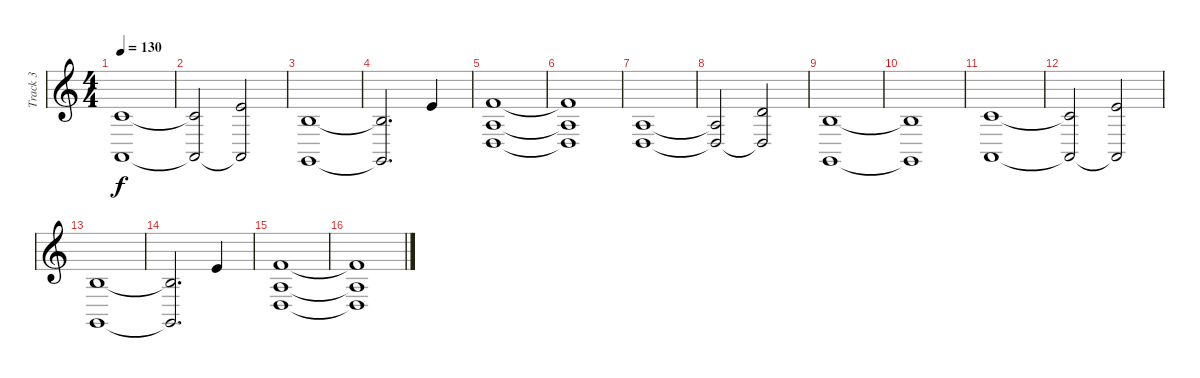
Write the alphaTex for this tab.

\track ("Track 3" "Track 3") {instrument fx6goblins}
\staff {score}
\tuning (E4 B3 G3 D3 A2 E2) {hide}
\ts (4 4)
\tempo 130
\clef g2
\ks c
(10.4 5.6).1{dy f} |
(10.4{t} 5.6{t}).2 (0.1 5.6{t}).2 |
(9.4 3.6).1 |
(9.4{t} 3.6{t}).2{d} 0.1.4 |
(1.1 7.4 5.5).1 |
(1.1{t} 7.4{t} 5.5{t}).1 |
(7.4 5.5).1 |
(7.4{t} 5.5{t}).2 (12.4 5.5{t}).2 |
(9.4 3.6).1 |
(9.4{t} 3.6{t}).1 |
(10.4 5.6).1 |
(10.4{t} 5.6{t}).2 (0.1 5.6{t}).2 |
(9.4 3.6).1 |
(9.4{t} 3.6{t}).2{d} 0.1.4 |
(1.1 7.4 5.5).1 |
(1.1{t} 7.4{t} 5.5{t}).1
